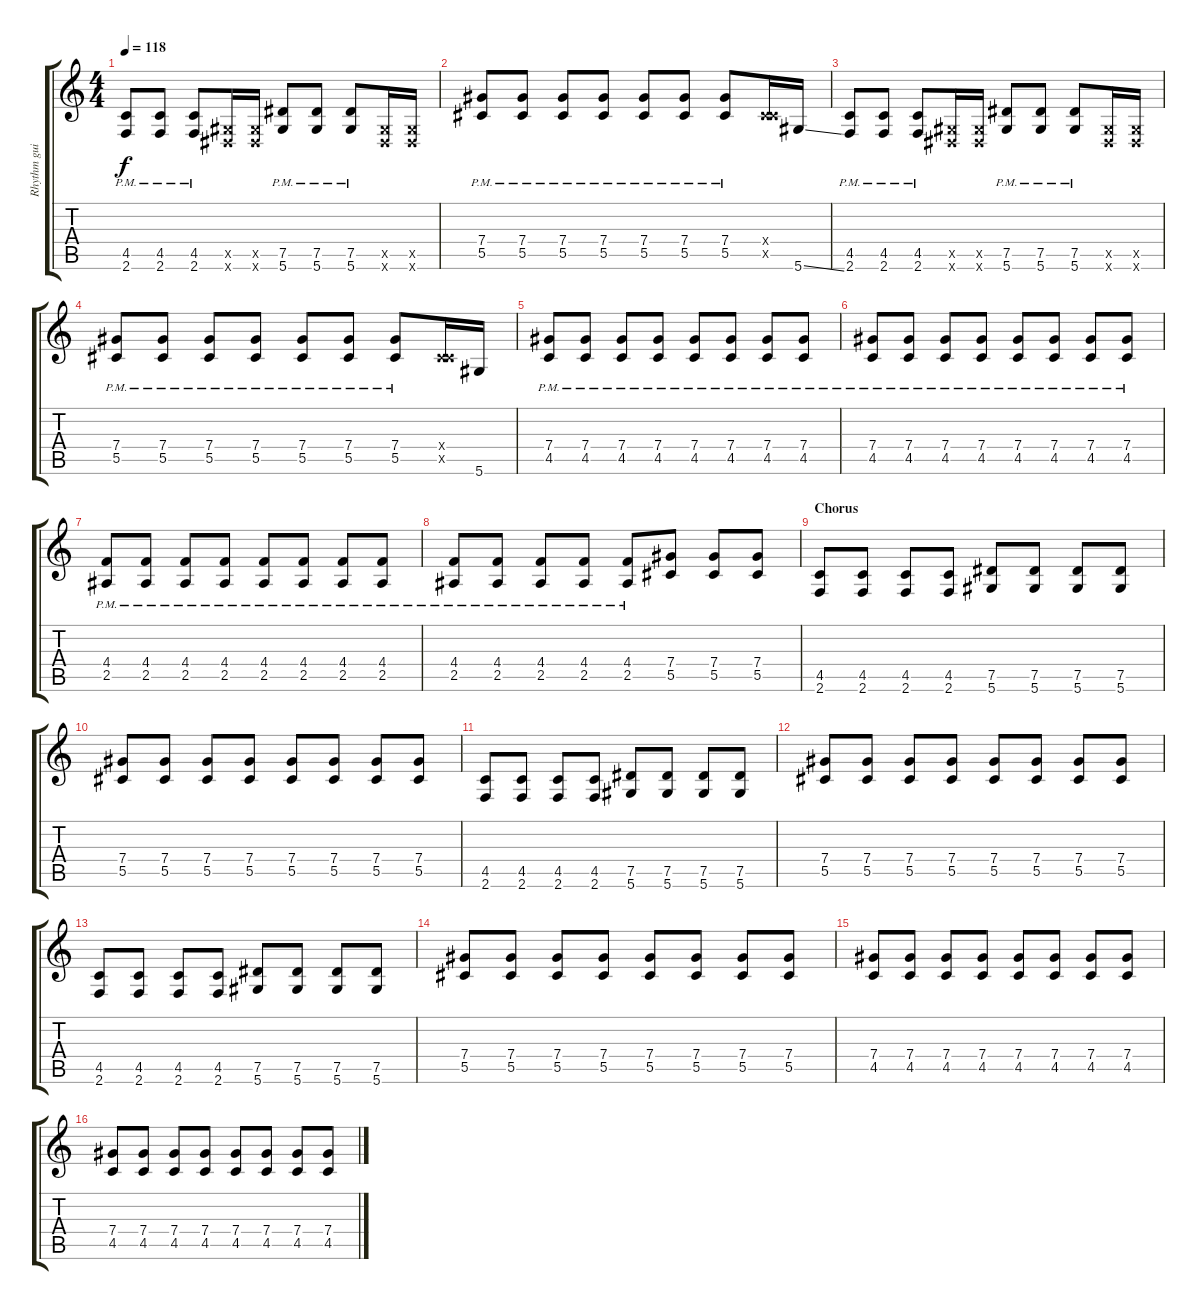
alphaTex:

\track ("Rhythm guitar" "Rhythm gui") {instrument distortionguitar}
\staff {score tabs}
\tuning (Eb4 Bb3 Gb3 Db3 Ab2 Eb2) {hide}
\ts (4 4)
\tempo 118
\clef g2
\ks c
(4.5{pm} 2.6{pm}).8{dy f} (4.5{pm} 2.6{pm}).8 (4.5{pm} 2.6{pm}).8 (0.5{x} 0.6{x}).16 (0.5{x} 0.6{x}).16 (7.5{pm} 5.6{pm}).8 (7.5{pm} 5.6{pm}).8 (7.5{pm} 5.6{pm}).8 (0.5{x} 0.6{x}).16 (0.5{x} 0.6{x}).16 |
(7.4{pm} 5.5{pm}).8 (7.4{pm} 5.5{pm}).8 (7.4{pm} 5.5{pm}).8 (7.4{pm} 5.5{pm}).8 (7.4{pm} 5.5{pm}).8 (7.4{pm} 5.5{pm}).8 (7.4{pm} 5.5{pm}).8 (0.4{x} 5.5{x}).16 5.6{ss}.16 |
(4.5{pm} 2.6{pm}).8 (4.5{pm} 2.6{pm}).8 (4.5{pm} 2.6{pm}).8 (0.5{x} 0.6{x}).16 (0.5{x} 0.6{x}).16 (7.5{pm} 5.6{pm}).8 (7.5{pm} 5.6{pm}).8 (7.5{pm} 5.6{pm}).8 (0.5{x} 0.6{x}).16 (0.5{x} 0.6{x}).16 |
(7.4{pm} 5.5{pm}).8 (7.4{pm} 5.5{pm}).8 (7.4{pm} 5.5{pm}).8 (7.4{pm} 5.5{pm}).8 (7.4{pm} 5.5{pm}).8 (7.4{pm} 5.5{pm}).8 (7.4{pm} 5.5{pm}).8 (0.4{x} 5.5{x}).16 5.6.16 |
(7.4{pm} 4.5{pm}).8 (7.4{pm} 4.5{pm}).8 (7.4{pm} 4.5{pm}).8 (7.4{pm} 4.5{pm}).8 (7.4{pm} 4.5{pm}).8 (7.4{pm} 4.5{pm}).8 (7.4{pm} 4.5{pm}).8 (7.4{pm} 4.5{pm}).8 |
(7.4{pm} 4.5{pm}).8 (7.4{pm} 4.5{pm}).8 (7.4{pm} 4.5{pm}).8 (7.4{pm} 4.5{pm}).8 (7.4{pm} 4.5{pm}).8 (7.4{pm} 4.5{pm}).8 (7.4{pm} 4.5{pm}).8 (7.4{pm} 4.5{pm}).8 |
(4.4{pm} 2.5{pm}).8 (4.4{pm} 2.5{pm}).8 (4.4{pm} 2.5{pm}).8 (4.4{pm} 2.5{pm}).8 (4.4{pm} 2.5{pm}).8 (4.4{pm} 2.5{pm}).8 (4.4{pm} 2.5{pm}).8 (4.4{pm} 2.5{pm}).8 |
(4.4{pm} 2.5{pm}).8 (4.4{pm} 2.5{pm}).8 (4.4{pm} 2.5{pm}).8 (4.4{pm} 2.5{pm}).8 (4.4{pm} 2.5{pm}).8 (7.4 5.5).8 (7.4 5.5).8 (7.4 5.5).8 |
\section ("" "Chorus")
(4.5 2.6).8 (4.5 2.6).8 (4.5 2.6).8 (4.5 2.6).8 (7.5 5.6).8 (7.5 5.6).8 (7.5 5.6).8 (7.5 5.6).8 |
(7.4 5.5).8 (7.4 5.5).8 (7.4 5.5).8 (7.4 5.5).8 (7.4 5.5).8 (7.4 5.5).8 (7.4 5.5).8 (7.4 5.5).8 |
(4.5 2.6).8 (4.5 2.6).8 (4.5 2.6).8 (4.5 2.6).8 (7.5 5.6).8 (7.5 5.6).8 (7.5 5.6).8 (7.5 5.6).8 |
(7.4 5.5).8 (7.4 5.5).8 (7.4 5.5).8 (7.4 5.5).8 (7.4 5.5).8 (7.4 5.5).8 (7.4 5.5).8 (7.4 5.5).8 |
(4.5 2.6).8 (4.5 2.6).8 (4.5 2.6).8 (4.5 2.6).8 (7.5 5.6).8 (7.5 5.6).8 (7.5 5.6).8 (7.5 5.6).8 |
(7.4 5.5).8 (7.4 5.5).8 (7.4 5.5).8 (7.4 5.5).8 (7.4 5.5).8 (7.4 5.5).8 (7.4 5.5).8 (7.4 5.5).8 |
(7.4 4.5).8 (7.4 4.5).8 (7.4 4.5).8 (7.4 4.5).8 (7.4 4.5).8 (7.4 4.5).8 (7.4 4.5).8 (7.4 4.5).8 |
(7.4 4.5).8 (7.4 4.5).8 (7.4 4.5).8 (7.4 4.5).8 (7.4 4.5).8 (7.4 4.5).8 (7.4 4.5).8 (7.4 4.5).8
